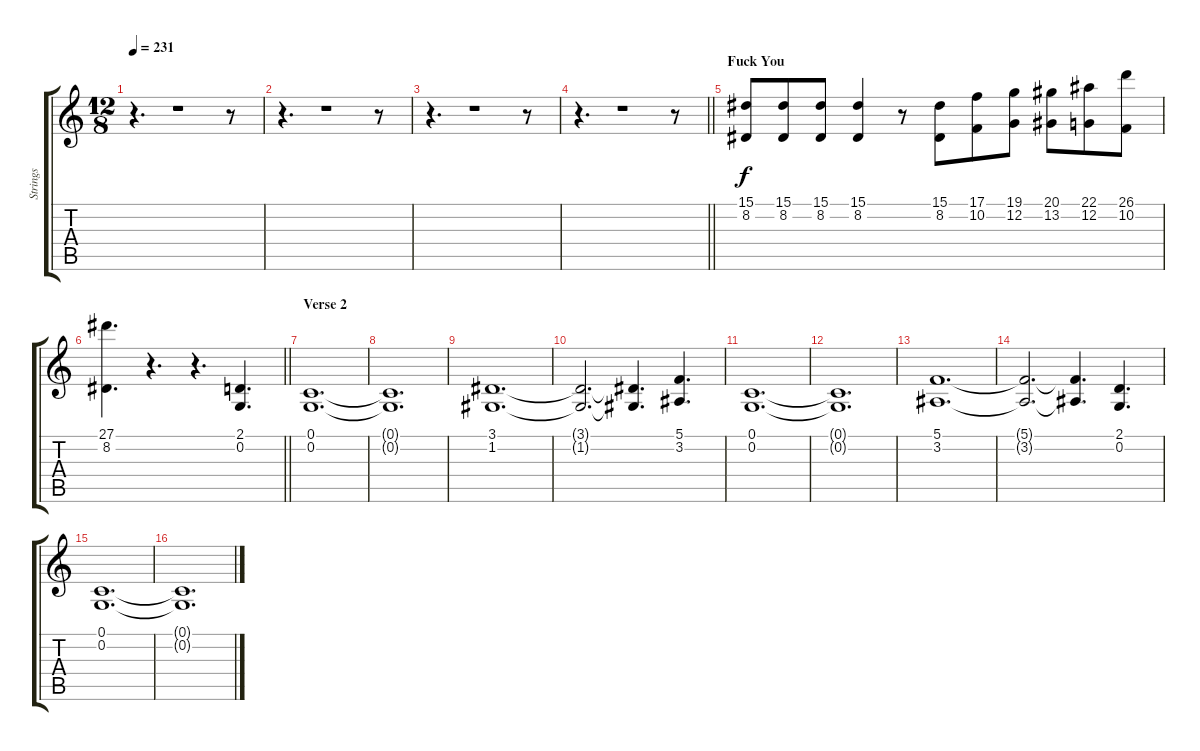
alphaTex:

\track ("Strings" "Strings") {instrument stringensemble1}
\staff {score tabs}
\tuning (C4 G3 Eb3 Bb2 F2 C2) {hide}
\ts (12 8)
\tempo 231
\clef g2
\ks c
r.4{d dy f} r.1 r.8 |
r.4{d} r.1 r.8 |
r.4{d} r.1 r.8 |
\barLineRight lightlight
r.4{d} r.1 r.8 |
\section ("" "Fuck You")
(15.1 8.2).8 (15.1 8.2).8 (15.1 8.2).8 (15.1 8.2).4 r.8 (15.1 8.2).8 (17.1 10.2).8 (19.1 12.2).8 (20.1 13.2).8 (22.1 12.2).8 (26.1 10.2).8 |
\barLineRight lightlight
(27.1 8.2).4{d} r.4{d} r.4{d} (2.1 0.2).4{d} |
\section ("" "Verse 2")
(0.1 0.2).1{d} |
(0.1{t} 0.2{t}).1{d} |
(3.1 1.2).1{d} |
(3.1{t} 1.2{t}).2{d} (3.1{t} 1.2{t}).4{d} (5.1 3.2).4{d} |
(0.1 0.2).1{d} |
(0.1{t} 0.2{t}).1{d} |
(5.1 3.2).1{d} |
(5.1{t} 3.2{t}).2{d} (5.1{t} 3.2{t}).4{d} (2.1 0.2).4{d} |
(0.1 0.2).1{d} |
(0.1{t} 0.2{t}).1{d}
